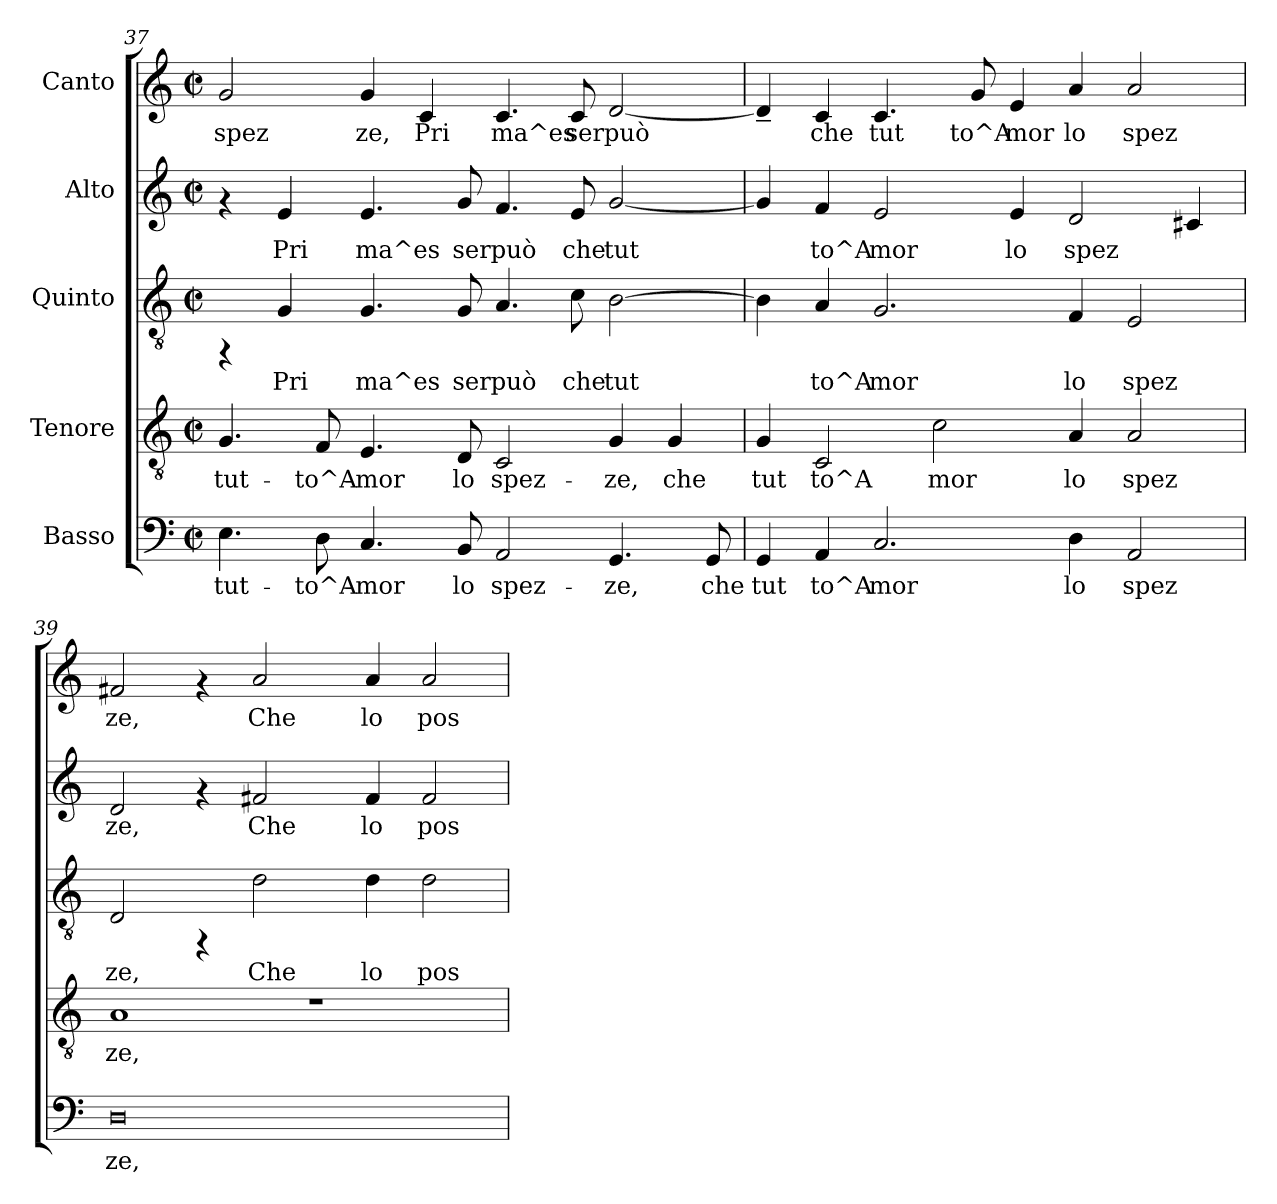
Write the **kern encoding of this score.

**kern	**text	**kern	**text	**kern	**text	**kern	**text	**kern	**text
*part5	*part5	*part4	*part4	*part3	*part3	*part2	*part2	*part1	*part1
*staff5	*staff5	*staff4	*staff4	*staff3	*staff3	*staff2	*staff2	*staff1	*staff1
*I"Basso	*	*I"Tenore	*	*I"Quinto	*	*I"Alto	*	*I"Canto	*
*clefF4	*	*clefGv2	*	*clefGv2	*	*clefG2	*	*clefG2	*
*k[]	*	*k[]	*	*k[]	*	*k[]	*	*k[]	*
*C:	*	*C:	*	*C:	*	*C:	*	*C:	*
*M2/2	*	*M2/2	*	*M2/2	*	*M2/2	*	*M2/2	*
*met(c|)	*	*met(c|)	*	*met(c|)	*	*met(c|)	*	*met(c|)	*
=37	=37	=37	=37	=37	=37	=37	=37	=37	=37
!	!LO:LY:b:cj	!	!LO:LY:b:cj	!	!	!	!	!	!LO:LY:b:cj
4.E\	tut-	4.G/	tut-	4rFF	.	4rf	.	2g/	spez
!	!	!	!	!	!LO:LY:b:cj	!	!LO:LY:b:cj	!	!
.	.	.	.	4G/	Pri	4e/	Pri	.	.
!	!LO:LY:b:cj	!	!LO:LY:b:cj	!	!	!	!	!	!
8D\	-to^A-	8F/	-to^A-	.	.	.	.	.	.
!	!LO:LY:b:cj	!	!LO:LY:b:cj	!	!LO:LY:b:cj	!	!LO:LY:b:cj	!	!LO:LY:b:cj
4.C/	-mor	4.E/	-mor	4.G/	ma^es	4.e/	ma^es	4g/	ze,
!	!	!	!	!	!	!	!	!	!LO:LY:b:cj
.	.	.	.	.	.	.	.	4c/	Pri
!	!LO:LY:b:cj	!	!LO:LY:b:cj	!	!LO:LY:b:cj	!	!LO:LY:b:cj	!	!
8BB/	lo	8D/	lo	8G/	ser	8g/	ser	.	.
!	!LO:LY:b:cj	!	!LO:LY:b:cj	!	!LO:LY:b:cj	!	!LO:LY:b:cj	!	!LO:LY:b:cj
2AA/	spez-	2C/	spez-	4.A/	può	4.f/	può	4.c/	ma^es
!	!	!	!	!	!LO:LY:b:cj	!	!LO:LY:b:cj	!	!LO:LY:b:cj
.	.	.	.	8c\	che	8e/	che	8c/	ser
!	!LO:LY:b:cj	!	!LO:LY:b:cj	!	!LO:LY:b:cj	!	!LO:LY:b:cj	!	!LO:LY:b:cj
4.GG/	-ze,	4G/	-ze,	[<2B\	tut	[<2g/	tut	[<2d/	può
!	!	!	!LO:LY:b:cj	!	!	!	!	!	!
.	.	4G/	che	.	.	.	.	.	.
!	!LO:LY:b:cj	!	!	!	!	!	!	!	!
8GG/	che	.	.	.	.	.	.	.	.
!!LO:LB:g=z
=38	=38	=38	=38	=38	=38	=38	=38	=38	=38
!	!LO:LY:b:cj	!	!LO:LY:b:cj	!	!LO:LY:b:cj	!	!LO:LY:b:cj	!	!LO:LY:b:cj
4GG/	tut	4G/	tut	4B\]	.	4g/]	.	4d~</]	.
!	!LO:LY:b:cj	!	!LO:LY:b:cj	!	!LO:LY:b:cj	!	!LO:LY:b:cj	!	!LO:LY:b:cj
4AA/	to^A	2C/	to^A	4A/	to^A	4f/	to^A	4c/	che
!	!LO:LY:b:cj	!	!	!	!LO:LY:b:cj	!	!LO:LY:b:cj	!	!LO:LY:b:cj
2.C/	mor	.	.	2.G/	mor	2e/	mor	4.c/	tut
!	!	!	!LO:LY:b:cj	!	!	!	!	!	!
.	.	2c\	mor	.	.	.	.	.	.
!	!	!	!	!	!	!	!	!	!LO:LY:b:cj
.	.	.	.	.	.	.	.	8g/	to^A
!	!	!	!	!	!	!	!LO:LY:b:cj	!	!LO:LY:b:cj
.	.	.	.	.	.	4e/	lo	4e/	mor
!	!LO:LY:b:cj	!	!LO:LY:b:cj	!	!LO:LY:b:cj	!	!LO:LY:b:cj	!	!LO:LY:b:cj
4D\	lo	4A/	lo	4F/	lo	2d/	spez	4a/	lo
!	!LO:LY:b:cj	!	!LO:LY:b:cj	!	!LO:LY:b:cj	!	!	!	!LO:LY:b:cj
2AA/	spez	2A/	spez	2E/	spez	.	.	2a/	spez
!	!	!	!	!	!	!	!LO:LY:b:cj	!	!
.	.	.	.	.	.	4c#/	.	.	.
=39	=39	=39	=39	=39	=39	=39	=39	=39	=39
!	!LO:LY:b:cj	!	!LO:LY:b:cj	!	!LO:LY:b:cj	!	!LO:LY:b:cj	!	!LO:LY:b:cj
0D	ze,	1A	ze,	2D/	ze,	2d/	ze,	2f#X/	ze,
.	.	.	.	4rFF	.	4rf	.	4rf	.
!	!	!	!	!	!LO:LY:b:cj	!	!LO:LY:b:cj	!	!LO:LY:b:cj
.	.	.	.	2d\	Che	2f#X/	Che	2a/	Che
.	.	1r	.	.	.	.	.	.	.
!	!	!	!	!	!LO:LY:b:cj	!	!LO:LY:b:cj	!	!LO:LY:b:cj
.	.	.	.	4d\	lo	4f#/	lo	4a/	lo
!	!	!	!	!	!LO:LY:b:cj	!	!LO:LY:b:cj	!	!LO:LY:b:cj
.	.	.	.	2d\	pos	2f#/	pos	2a/	pos
=	=	=	=	=	=	=	=	=	=
*-	*-	*-	*-	*-	*-	*-	*-	*-	*-
